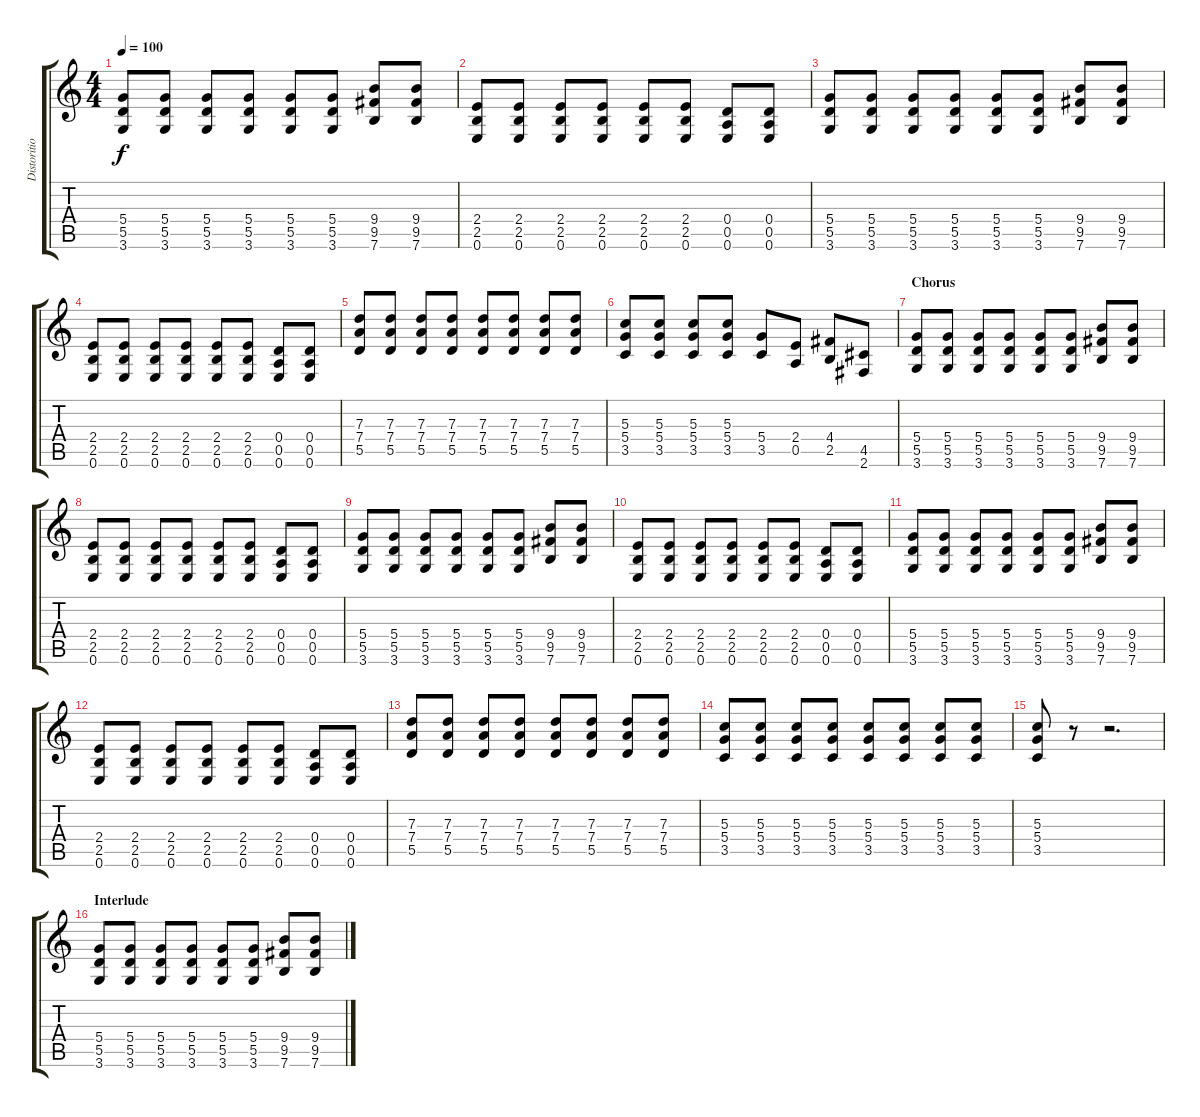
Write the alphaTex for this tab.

\track ("Distorition" "Distoritio") {instrument distortionguitar}
\staff {score tabs}
\tuning (E4 B3 G3 D3 A2 E2) {hide}
\ts (4 4)
\tempo 100
\clef g2
\ks c
(5.4 5.5 3.6).8{dy f} (5.4 5.5 3.6).8 (5.4 5.5 3.6).8 (5.4 5.5 3.6).8 (5.4 5.5 3.6).8 (5.4 5.5 3.6).8 (9.4 9.5 7.6).8 (9.4 9.5 7.6).8 |
(2.4 2.5 0.6).8 (2.4 2.5 0.6).8 (2.4 2.5 0.6).8 (2.4 2.5 0.6).8 (2.4 2.5 0.6).8 (2.4 2.5 0.6).8 (0.4 0.5 0.6).8 (0.4 0.5 0.6).8 |
(5.4 5.5 3.6).8 (5.4 5.5 3.6).8 (5.4 5.5 3.6).8 (5.4 5.5 3.6).8 (5.4 5.5 3.6).8 (5.4 5.5 3.6).8 (9.4 9.5 7.6).8 (9.4 9.5 7.6).8 |
(2.4 2.5 0.6).8 (2.4 2.5 0.6).8 (2.4 2.5 0.6).8 (2.4 2.5 0.6).8 (2.4 2.5 0.6).8 (2.4 2.5 0.6).8 (0.4 0.5 0.6).8 (0.4 0.5 0.6).8 |
(7.3 7.4 5.5).8 (7.3 7.4 5.5).8 (7.3 7.4 5.5).8 (7.3 7.4 5.5).8 (7.3 7.4 5.5).8 (7.3 7.4 5.5).8 (7.3 7.4 5.5).8 (7.3 7.4 5.5).8 |
(5.3 5.4 3.5).8 (5.3 5.4 3.5).8 (5.3 5.4 3.5).8 (5.3 5.4 3.5).8 (5.4 3.5).8 (2.4 0.5).8 (4.4 2.5).8 (4.5 2.6).8 |
\section ("" "Chorus")
(5.4 5.5 3.6).8 (5.4 5.5 3.6).8 (5.4 5.5 3.6).8 (5.4 5.5 3.6).8 (5.4 5.5 3.6).8 (5.4 5.5 3.6).8 (9.4 9.5 7.6).8 (9.4 9.5 7.6).8 |
(2.4 2.5 0.6).8 (2.4 2.5 0.6).8 (2.4 2.5 0.6).8 (2.4 2.5 0.6).8 (2.4 2.5 0.6).8 (2.4 2.5 0.6).8 (0.4 0.5 0.6).8 (0.4 0.5 0.6).8 |
(5.4 5.5 3.6).8 (5.4 5.5 3.6).8 (5.4 5.5 3.6).8 (5.4 5.5 3.6).8 (5.4 5.5 3.6).8 (5.4 5.5 3.6).8 (9.4 9.5 7.6).8 (9.4 9.5 7.6).8 |
(2.4 2.5 0.6).8 (2.4 2.5 0.6).8 (2.4 2.5 0.6).8 (2.4 2.5 0.6).8 (2.4 2.5 0.6).8 (2.4 2.5 0.6).8 (0.4 0.5 0.6).8 (0.4 0.5 0.6).8 |
(5.4 5.5 3.6).8 (5.4 5.5 3.6).8 (5.4 5.5 3.6).8 (5.4 5.5 3.6).8 (5.4 5.5 3.6).8 (5.4 5.5 3.6).8 (9.4 9.5 7.6).8 (9.4 9.5 7.6).8 |
(2.4 2.5 0.6).8 (2.4 2.5 0.6).8 (2.4 2.5 0.6).8 (2.4 2.5 0.6).8 (2.4 2.5 0.6).8 (2.4 2.5 0.6).8 (0.4 0.5 0.6).8 (0.4 0.5 0.6).8 |
(7.3 7.4 5.5).8 (7.3 7.4 5.5).8 (7.3 7.4 5.5).8 (7.3 7.4 5.5).8 (7.3 7.4 5.5).8 (7.3 7.4 5.5).8 (7.3 7.4 5.5).8 (7.3 7.4 5.5).8 |
(5.3 5.4 3.5).8 (5.3 5.4 3.5).8 (5.3 5.4 3.5).8 (5.3 5.4 3.5).8 (5.3 5.4 3.5).8 (5.3 5.4 3.5).8 (5.3 5.4 3.5).8 (5.3 5.4 3.5).8 |
(5.3 5.4 3.5).8 r.8 r.2{d} |
\section ("" "Interlude")
(5.4 5.5 3.6).8 (5.4 5.5 3.6).8 (5.4 5.5 3.6).8 (5.4 5.5 3.6).8 (5.4 5.5 3.6).8 (5.4 5.5 3.6).8 (9.4 9.5 7.6).8 (9.4 9.5 7.6).8
